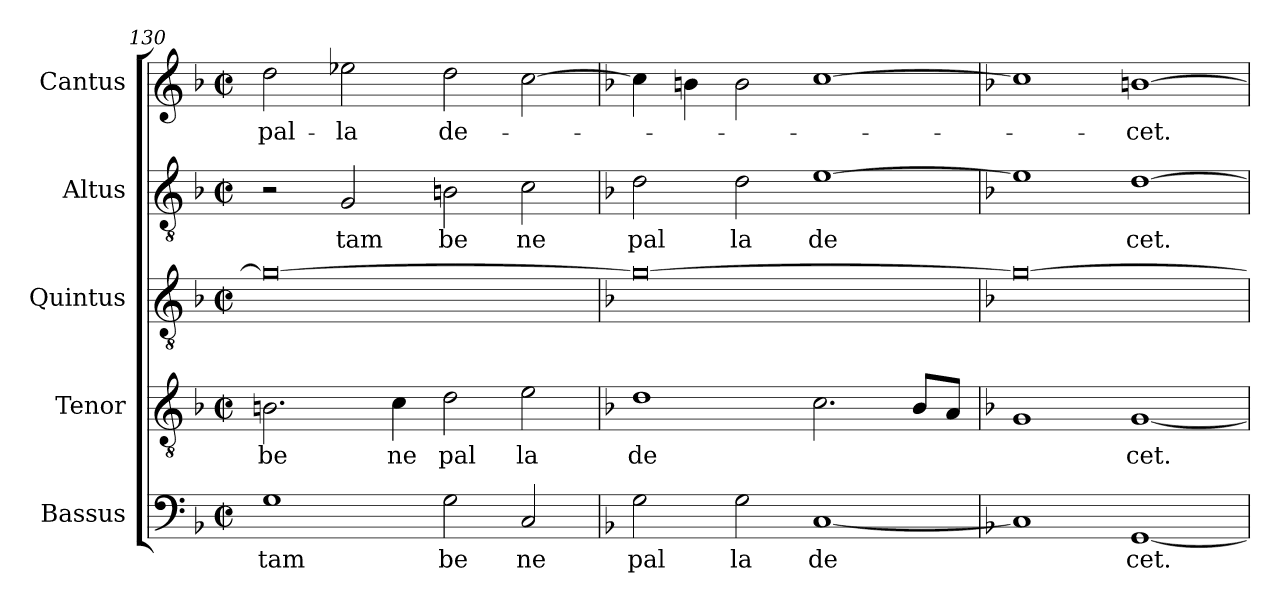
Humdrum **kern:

**kern	**text	**kern	**text	**kern	**kern	**text	**kern	**text
*part5	*part5	*part4	*part4	*part3	*part2	*part2	*part1	*part1
*staff5	*staff5	*staff4	*staff4	*staff3	*staff2	*staff2	*staff1	*staff1
*I"Bassus	*	*I"Tenor	*	*I"Quintus	*I"Altus	*	*I"Cantus	*
*clefF4	*	*clefGv2	*	*clefGv2	*clefGv2	*	*clefG2	*
*k[b-]	*	*k[b-]	*	*k[b-]	*k[b-]	*	*k[b-]	*
*F:	*	*F:	*	*F:	*F:	*	*F:	*
*M2/2	*	*M2/2	*	*M2/2	*M2/2	*	*M2/2	*
*met(c|)	*	*met(c|)	*	*met(c|)	*met(c|)	*	*met(c|)	*
=130	=130	=130	=130	=130	=130	=130	=130	=130
!	!LO:LY:b:cj	!	!LO:LY:b:cj	!	!	!	!	!LO:LY:b:cj
1G	tam	2.Bn\	be	0g_>	2r	.	2dd\	pal-
!	!	!	!	!	!	!LO:LY:b:cj	!	!LO:LY:b:cj
.	.	.	.	.	2G/	tam	2ee-\	-la
!	!	!	!LO:LY:b:cj	!	!	!	!	!
.	.	4c\	ne	.	.	.	.	.
!	!LO:LY:b:cj	!	!LO:LY:b:cj	!	!	!LO:LY:b:cj	!	!LO:LY:b:cj
2G\	be	2d\	pal	.	2B\	be	2dd\	de-
!	!LO:LY:b:cj	!	!LO:LY:b:cj	!	!	!LO:LY:b:cj	!	!
2C/	ne	2e\	la	.	2c\	ne	[>2cc\	.
=131	=131	=131	=131	=131	=131	=131	=131	=131
*	*	*k[b-]	*	*	*	*	*	*
*	*	*F:	*	*	*	*	*	*
!	!LO:LY:b:cj	!	!LO:LY:b:cj	!	!	!LO:LY:b:cj	!	!
2G\	pal	1d	de	0g_>	2d\	pal	4cc\]	.
.	.	.	.	.	.	.	4bn\	.
!	!LO:LY:b:cj	!	!	!	!	!LO:LY:b:cj	!	!
2G\	la	.	.	.	2d\	la	2b\	.
!	!LO:LY:b:cj	!	!	!	!	!LO:LY:b:cj	!	!
[<1C	de	2.c\	.	.	[>1e	de	[>1cc	.
.	.	8B-/L	.	.	.	.	.	.
.	.	8A/J	.	.	.	.	.	.
=132	=132	=132	=132	=132	=132	=132	=132	=132
*	*	*	*	*	*k[b-]	*	*	*
*	*	*	*	*	*F:	*	*	*
1C]	.	1G	.	0g_>	1e]	.	1cc]	.
!	!LO:LY:b:cj	!	!LO:LY:b:cj	!	!	!LO:LY:b:cj	!	!LO:LY:b:cj
[<1GG	cet.	[<1G	cet.	.	[>1d	cet.	[>1bn	-cet.
=	=	=	=	=	=	=	=	=
*-	*-	*-	*-	*-	*-	*-	*-	*-
